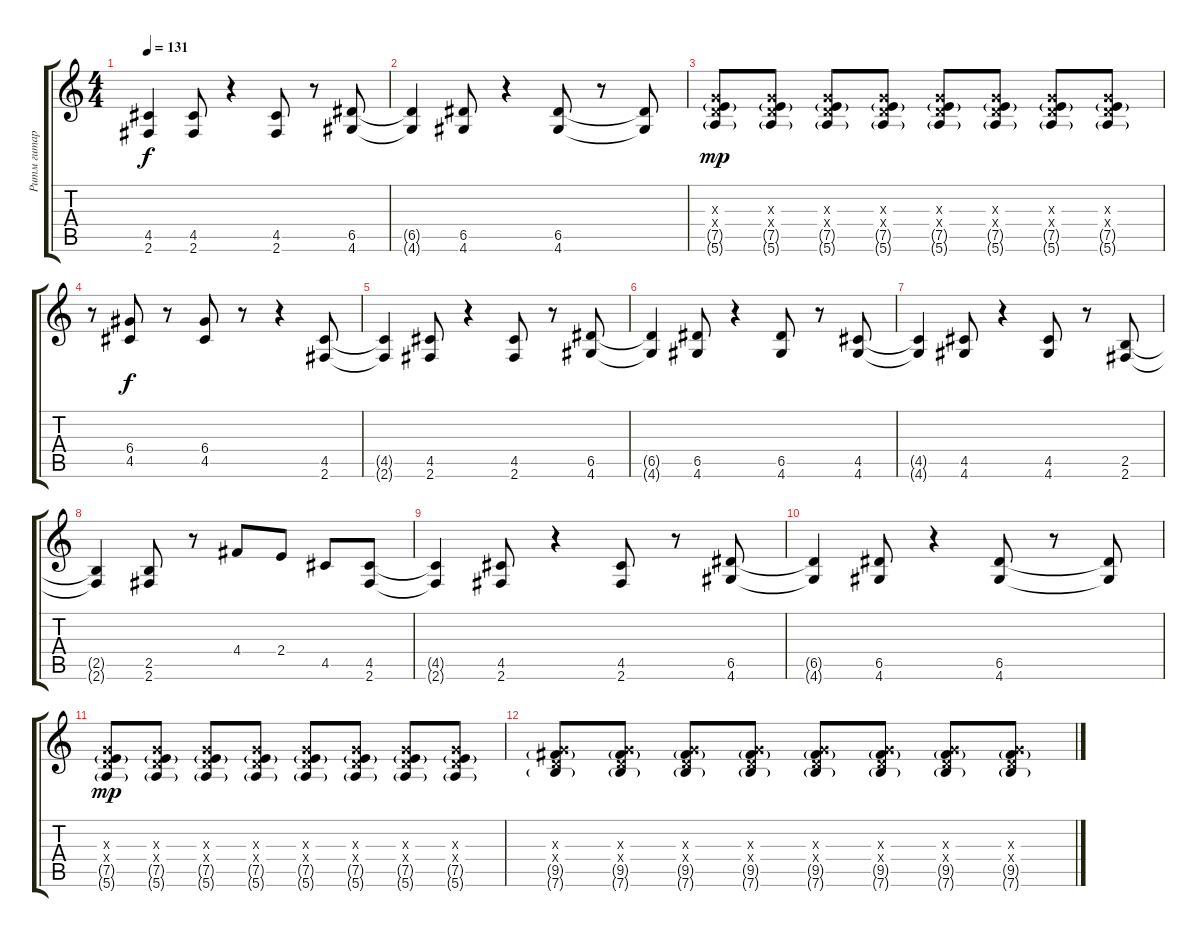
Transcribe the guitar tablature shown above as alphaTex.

\track ("Ритм гитара - овердрайв" "Ритм гитар") {instrument overdrivenguitar}
\staff {score tabs}
\tuning (E4 B3 G3 D3 A2 E2) {hide}
\ts (4 4)
\tempo 131
\clef g2
\ks c
(4.5{t} 2.6{t}).4{dy f} (4.5 2.6).8 r.4 (4.5 2.6).8 r.8 (6.5 4.6).8 |
(6.5{t} 4.6{t}).4 (6.5 4.6).8 r.4 (6.5 4.6).8 r.8 (6.5{t} 4.6{t}).8 |
(0.3{x} 0.4{x} 7.5{g} 5.6{g}).8{dy mp} (0.3{x} 0.4{x} 7.5{g} 5.6{g}).8 (0.3{x} 0.4{x} 7.5{g} 5.6{g}).8 (0.3{x} 0.4{x} 7.5{g} 5.6{g}).8 (0.3{x} 0.4{x} 7.5{g} 5.6{g}).8 (0.3{x} 0.4{x} 7.5{g} 5.6{g}).8 (0.3{x} 0.4{x} 7.5{g} 5.6{g}).8 (0.3{x} 0.4{x} 7.5{g} 5.6{g}).8 |
r.8 (6.4 4.5).8{dy f} r.8 (6.4 4.5).8 r.8 r.4 (4.5 2.6).8 |
(4.5{t} 2.6{t}).4 (4.5 2.6).8 r.4 (4.5 2.6).8 r.8 (6.5 4.6).8 |
(6.5{t} 4.6{t}).4 (6.5 4.6).8 r.4 (6.5 4.6).8 r.8 (4.5 4.6).8 |
(4.5{t} 4.6{t}).4 (4.5 4.6).8 r.4 (4.5 4.6).8 r.8 (2.5 2.6).8 |
(2.5{t} 2.6{t}).4 (2.5 2.6).8 r.8 4.4.8 2.4.8 4.5.8 (4.5 2.6).8 |
(4.5{t} 2.6{t}).4 (4.5 2.6).8 r.4 (4.5 2.6).8 r.8 (6.5 4.6).8 |
(6.5{t} 4.6{t}).4 (6.5 4.6).8 r.4 (6.5 4.6).8 r.8 (6.5{t} 4.6{t}).8 |
(0.3{x} 0.4{x} 7.5{g} 5.6{g}).8{dy mp} (0.3{x} 0.4{x} 7.5{g} 5.6{g}).8 (0.3{x} 0.4{x} 7.5{g} 5.6{g}).8 (0.3{x} 0.4{x} 7.5{g} 5.6{g}).8 (0.3{x} 0.4{x} 7.5{g} 5.6{g}).8 (0.3{x} 0.4{x} 7.5{g} 5.6{g}).8 (0.3{x} 0.4{x} 7.5{g} 5.6{g}).8 (0.3{x} 0.4{x} 7.5{g} 5.6{g}).8 |
(0.3{x} 0.4{x} 9.5{g} 7.6{g}).8 (0.3{x} 0.4{x} 9.5{g} 7.6{g}).8 (0.3{x} 0.4{x} 9.5{g} 7.6{g}).8 (0.3{x} 0.4{x} 9.5{g} 7.6{g}).8 (0.3{x} 0.4{x} 9.5{g} 7.6{g}).8 (0.3{x} 0.4{x} 9.5{g} 7.6{g}).8 (0.3{x} 0.4{x} 9.5{g} 7.6{g}).8 (0.3{x} 0.4{x} 9.5{g} 7.6{g}).8
